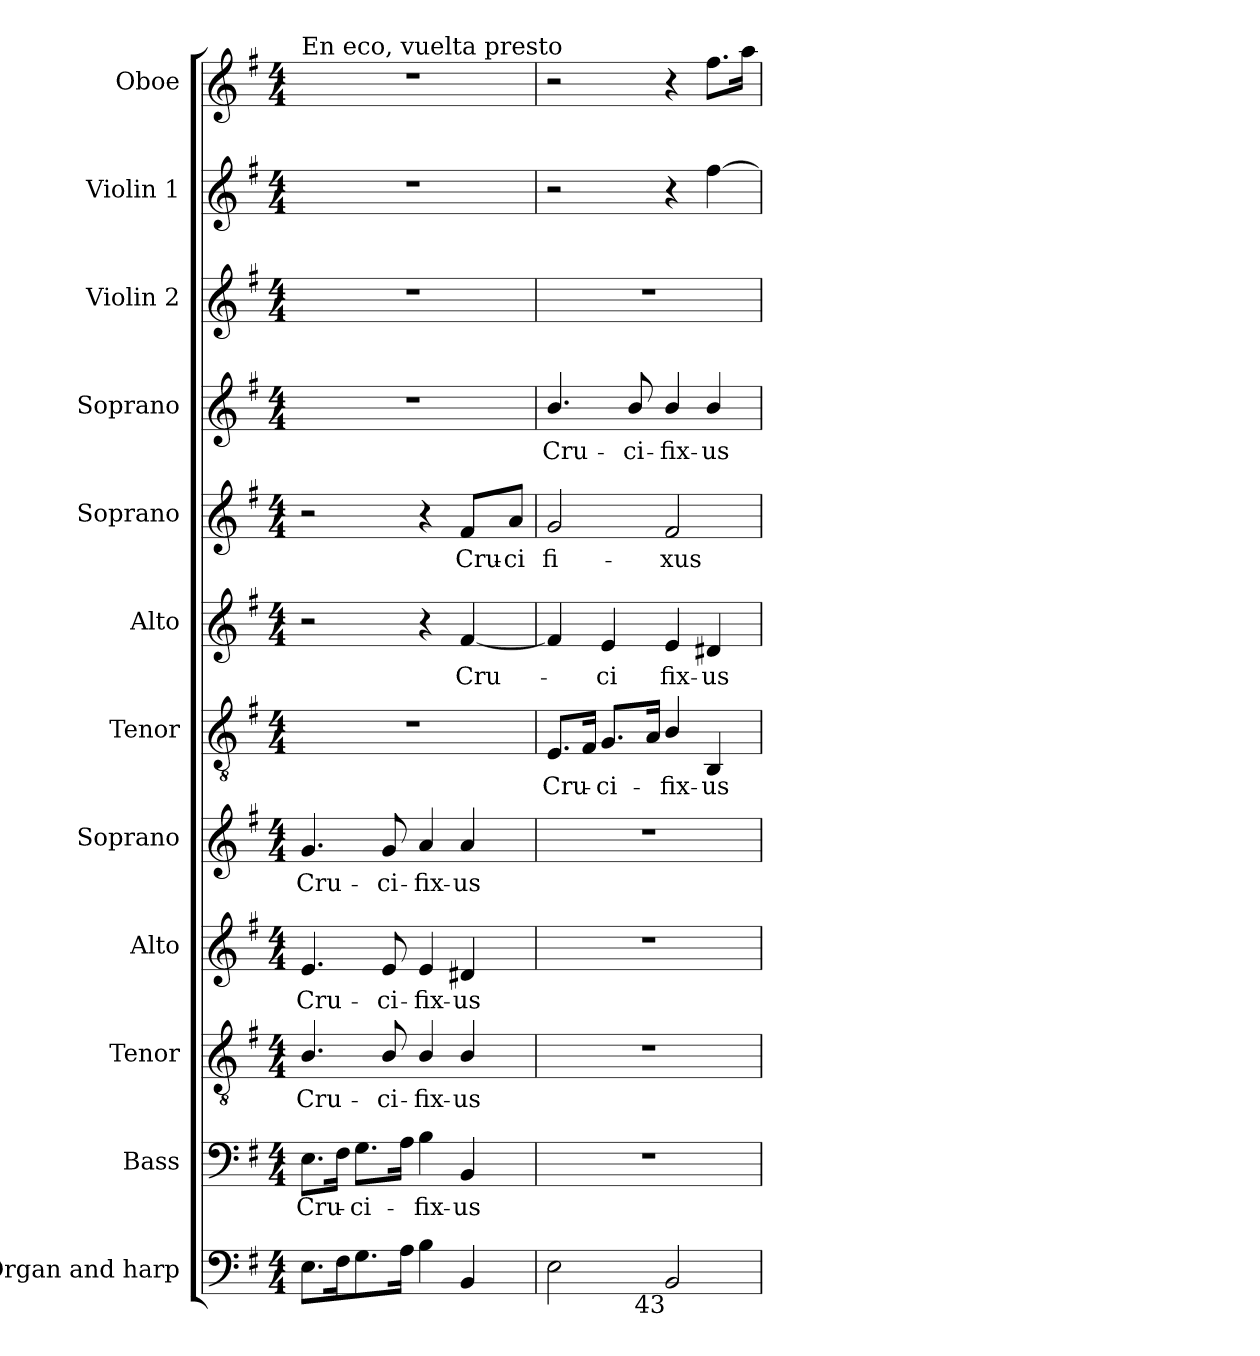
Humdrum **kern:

**kern	**kern	**text	**kern	**text	**kern	**text	**kern	**text	**kern	**text	**kern	**text	**kern	**text	**kern	**text	**kern	**kern	**kern
*part12	*part11	*part11	*part10	*part10	*part9	*part9	*part8	*part8	*part7	*part7	*part6	*part6	*part5	*part5	*part4	*part4	*part3	*part2	*part1
*staff12	*staff11	*staff11	*staff10	*staff10	*staff9	*staff9	*staff8	*staff8	*staff7	*staff7	*staff6	*staff6	*staff5	*staff5	*staff4	*staff4	*staff3	*staff2	*staff1
*I"Organ and harp	*I"Bass	*	*I"Tenor	*	*I"Alto	*	*I"Soprano	*	*I"Tenor	*	*I"Alto	*	*I"Soprano	*	*I"Soprano	*	*I"Violin 2	*I"Violin 1	*I"Oboe
*I'Org. & H.	*I'B.	*	*I'T.	*	*I'A.	*	*I'S.	*	*I'T.	*	*I'A.	*	*I'S.	*	*I'S.	*	*I'Vln. 2	*I'Vln. 1	*I'Ob.
!!LO:PB:g=z
*clefF4	*clefF4	*	*clefGv2	*	*clefG2	*	*clefG2	*	*clefGv2	*	*clefG2	*	*clefG2	*	*clefG2	*	*clefG2	*clefG2	*clefG2
*	*	*	*ITrd7c12	*	*	*	*	*	*ITrd7c12	*	*	*	*	*	*	*	*	*	*
*k[f#]	*k[f#]	*	*k[f#]	*	*k[f#]	*	*k[f#]	*	*k[f#]	*	*k[f#]	*	*k[f#]	*	*k[f#]	*	*k[f#]	*k[f#]	*k[f#]
*G:	*G:	*	*G:	*	*G:	*	*G:	*	*G:	*	*G:	*	*G:	*	*G:	*	*G:	*G:	*G:
*M4/4	*M4/4	*	*M4/4	*	*M4/4	*	*M4/4	*	*M4/4	*	*M4/4	*	*M4/4	*	*M4/4	*	*M4/4	*M4/4	*M4/4
=1	=1	=1	=1	=1	=1	=1	=1	=1	=1	=1	=1	=1	=1	=1	=1	=1	=1	=1	=1
!	!	!LO:LY:b:color=#000000	!	!	!	!	!	!	!	!	!	!	!	!	!	!	!	!	!
!	!	!	!	!LO:LY:b:color=#000000	!	!	!	!	!	!	!	!	!	!	!	!	!	!	!
!	!	!	!	!	!	!LO:LY:b:color=#000000	!	!	!	!	!	!	!	!	!	!	!	!	!
!	!	!	!	!	!	!	!	!	!	!	!	!	!	!	!	!	!	!	!LO:TX:a:t=En eco, vuelta presto
!	!	!	!	!	!	!	!	!LO:LY:b:color=#000000	!	!	!	!	!	!	!	!	!	!	!
8.Ei\L	8.Ei\L	Cru-	4.BBi/	Cru-	4.ei/	Cru-	4.gi/	Cru-	1r	.	2r	.	2r	.	1r	.	1r	1r	1r
16F#i\k	16F#i\Jk	.	.	.	.	.	.	.	.	.	.	.	.	.	.	.	.	.	.
!	!	!LO:LY:b:color=#000000	!	!	!	!	!	!	!	!	!	!	!	!	!	!	!	!	!
8.Gi\	8.Gi\L	-ci-	.	.	.	.	.	.	.	.	.	.	.	.	.	.	.	.	.
!	!	!	!	!LO:LY:b:color=#000000	!	!	!	!	!	!	!	!	!	!	!	!	!	!	!
!	!	!	!	!	!	!LO:LY:b:color=#000000	!	!	!	!	!	!	!	!	!	!	!	!	!
!	!	!	!	!	!	!	!	!LO:LY:b:color=#000000	!	!	!	!	!	!	!	!	!	!	!
.	.	.	8BBi/	-ci-	8ei/	-ci-	8gi/	-ci-	.	.	.	.	.	.	.	.	.	.	.
16Ai\Jk	16Ai\Jk	.	.	.	.	.	.	.	.	.	.	.	.	.	.	.	.	.	.
!	!	!LO:LY:b:color=#000000	!	!	!	!	!	!	!	!	!	!	!	!	!	!	!	!	!
!	!	!	!	!LO:LY:b:color=#000000	!	!	!	!	!	!	!	!	!	!	!	!	!	!	!
!	!	!	!	!	!	!LO:LY:b:color=#000000	!	!	!	!	!	!	!	!	!	!	!	!	!
!	!	!	!	!	!	!	!	!LO:LY:b:color=#000000	!	!	!	!	!	!	!	!	!	!	!
4Bi\	4Bi\	-fix-	4BBi/	-fix-	4ei/	-fix-	4ai/	-fix-	.	.	4r	.	4r	.	.	.	.	.	.
!	!	!LO:LY:b:color=#000000	!	!	!	!	!	!	!	!	!	!	!	!	!	!	!	!	!
!	!	!	!	!LO:LY:b:color=#000000	!	!	!	!	!	!	!	!	!	!	!	!	!	!	!
!	!	!	!	!	!	!LO:LY:b:color=#000000	!	!	!	!	!	!	!	!	!	!	!	!	!
!	!	!	!	!	!	!	!	!LO:LY:b:color=#000000	!	!	!	!	!	!	!	!	!	!	!
!	!	!	!	!	!	!	!	!	!	!	!	!LO:LY:b:color=#000000	!	!	!	!	!	!	!
!	!	!	!	!	!	!	!	!	!	!	!	!	!	!LO:LY:b:color=#000000	!	!	!	!	!
4BBi/	4BBi/	-us	4BBi/	-us	4d#Xi/	-us	4ai/	-us	.	.	[4f#i/	Cru-	8f#i/L	Cru-	.	.	.	.	.
!	!	!	!	!	!	!	!	!	!	!	!	!	!	!LO:LY:b:color=#000000	!	!	!	!	!
.	.	.	.	.	.	.	.	.	.	.	.	.	8ai/J	-ci	.	.	.	.	.
=2	=2	=2	=2	=2	=2	=2	=2	=2	=2	=2	=2	=2	=2	=2	=2	=2	=2	=2	=2
!	!	!	!	!	!	!	!	!	!	!LO:LY:b:color=#000000	!	!	!	!	!	!	!	!	!
!	!	!	!	!	!	!	!	!	!	!	!	!	!	!LO:LY:b:color=#000000	!	!	!	!	!
!	!	!	!	!	!	!	!	!	!	!	!	!	!	!	!	!LO:LY:b:color=#000000	!	!	!
2Ei\	1r	.	1r	.	1r	.	1r	.	8.EEi/L	Cru-	4f#i/]	.	2gi/	fi-	4.bi/	Cru-	1r	2r	2r
.	.	.	.	.	.	.	.	.	16FF#i/Jk	.	.	.	.	.	.	.	.	.	.
!	!	!	!	!	!	!	!	!	!	!LO:LY:b:color=#000000	!	!	!	!	!	!	!	!	!
!	!	!	!	!	!	!	!	!	!	!	!	!LO:LY:b:color=#000000	!	!	!	!	!	!	!
.	.	.	.	.	.	.	.	.	8.GGi/L	-ci-	4ei/	-ci	.	.	.	.	.	.	.
!	!	!	!	!	!	!	!	!	!	!	!	!	!	!	!	!LO:LY:b:color=#000000	!	!	!
.	.	.	.	.	.	.	.	.	.	.	.	.	.	.	8bi/	-ci-	.	.	.
.	.	.	.	.	.	.	.	.	16AAi/Jk	.	.	.	.	.	.	.	.	.	.
!	!	!	!	!	!	!	!	!	!	!LO:LY:b:color=#000000	!	!	!	!	!	!	!	!	!
!	!	!	!	!	!	!	!	!	!	!	!	!LO:LY:b:color=#000000	!	!	!	!	!	!	!
!	!	!	!	!	!	!	!	!	!	!	!	!	!	!LO:LY:b:color=#000000	!	!	!	!	!
!LO:TX:b:rj:t=43	!	!	!	!	!	!	!	!	!	!	!	!	!	!	!	!	!	!	!
!	!	!	!	!	!	!	!	!	!	!	!	!	!	!	!	!LO:LY:b:color=#000000	!	!	!
2BBi/	.	.	.	.	.	.	.	.	4BBi/	-fix-	4ei/	fix-	2f#i/	-xus	4bi/	-fix-	.	4r	4r
!	!	!	!	!	!	!	!	!	!	!LO:LY:b:color=#000000	!	!	!	!	!	!	!	!	!
!	!	!	!	!	!	!	!	!	!	!	!	!LO:LY:b:color=#000000	!	!	!	!	!	!	!
!	!	!	!	!	!	!	!	!	!	!	!	!	!	!	!	!LO:LY:b:color=#000000	!	!	!
.	.	.	.	.	.	.	.	.	4BBBi/	-us	4d#Xi/	-us	.	.	4bi/	-us	.	[4ff#i\	8.ff#i\L
.	.	.	.	.	.	.	.	.	.	.	.	.	.	.	.	.	.	.	16aai\Jk
=	=	=	=	=	=	=	=	=	=	=	=	=	=	=	=	=	=	=	=
*-	*-	*-	*-	*-	*-	*-	*-	*-	*-	*-	*-	*-	*-	*-	*-	*-	*-	*-	*-
